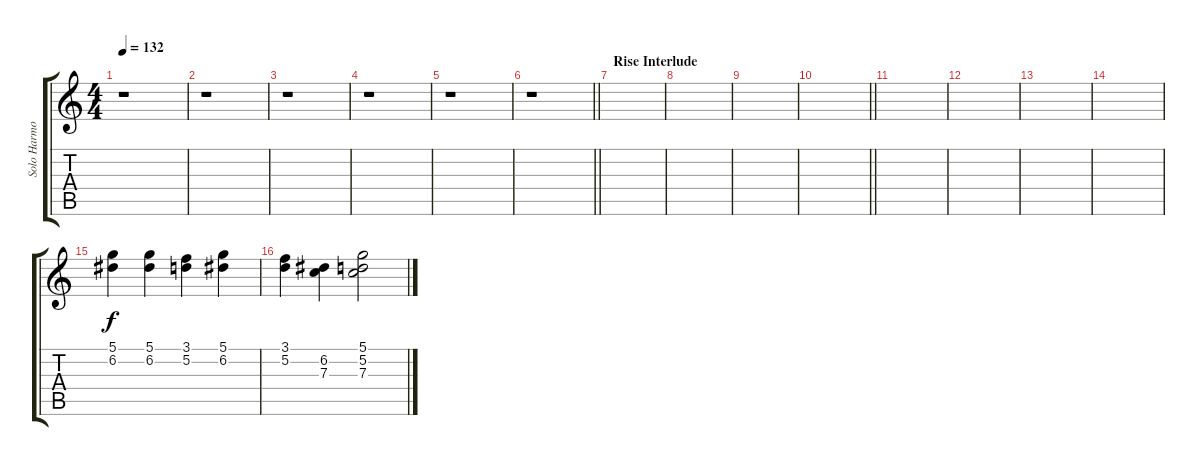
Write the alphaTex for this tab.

\track ("Solo Harmony" "Solo Harmo") {instrument distortionguitar}
\staff {score tabs}
\tuning (D4 A3 F3 C3 G2 C2) {hide}
\ts (4 4)
\tempo 132
\clef g2
\ks c
r.1{dy f} |
r.1 |
r.1 |
r.1 |
r.1 |
\barLineRight lightlight
r.1 |
\section ("" "Rise Interlude")
|
|
|
\barLineRight lightlight
|
\section ("" "")
|
|
|
|
(5.1 6.2).4 (5.1 6.2).4 (3.1 5.2).4 (5.1 6.2).4 |
(3.1 5.2).4 (6.2 7.3).4 (5.1 5.2 7.3).2
